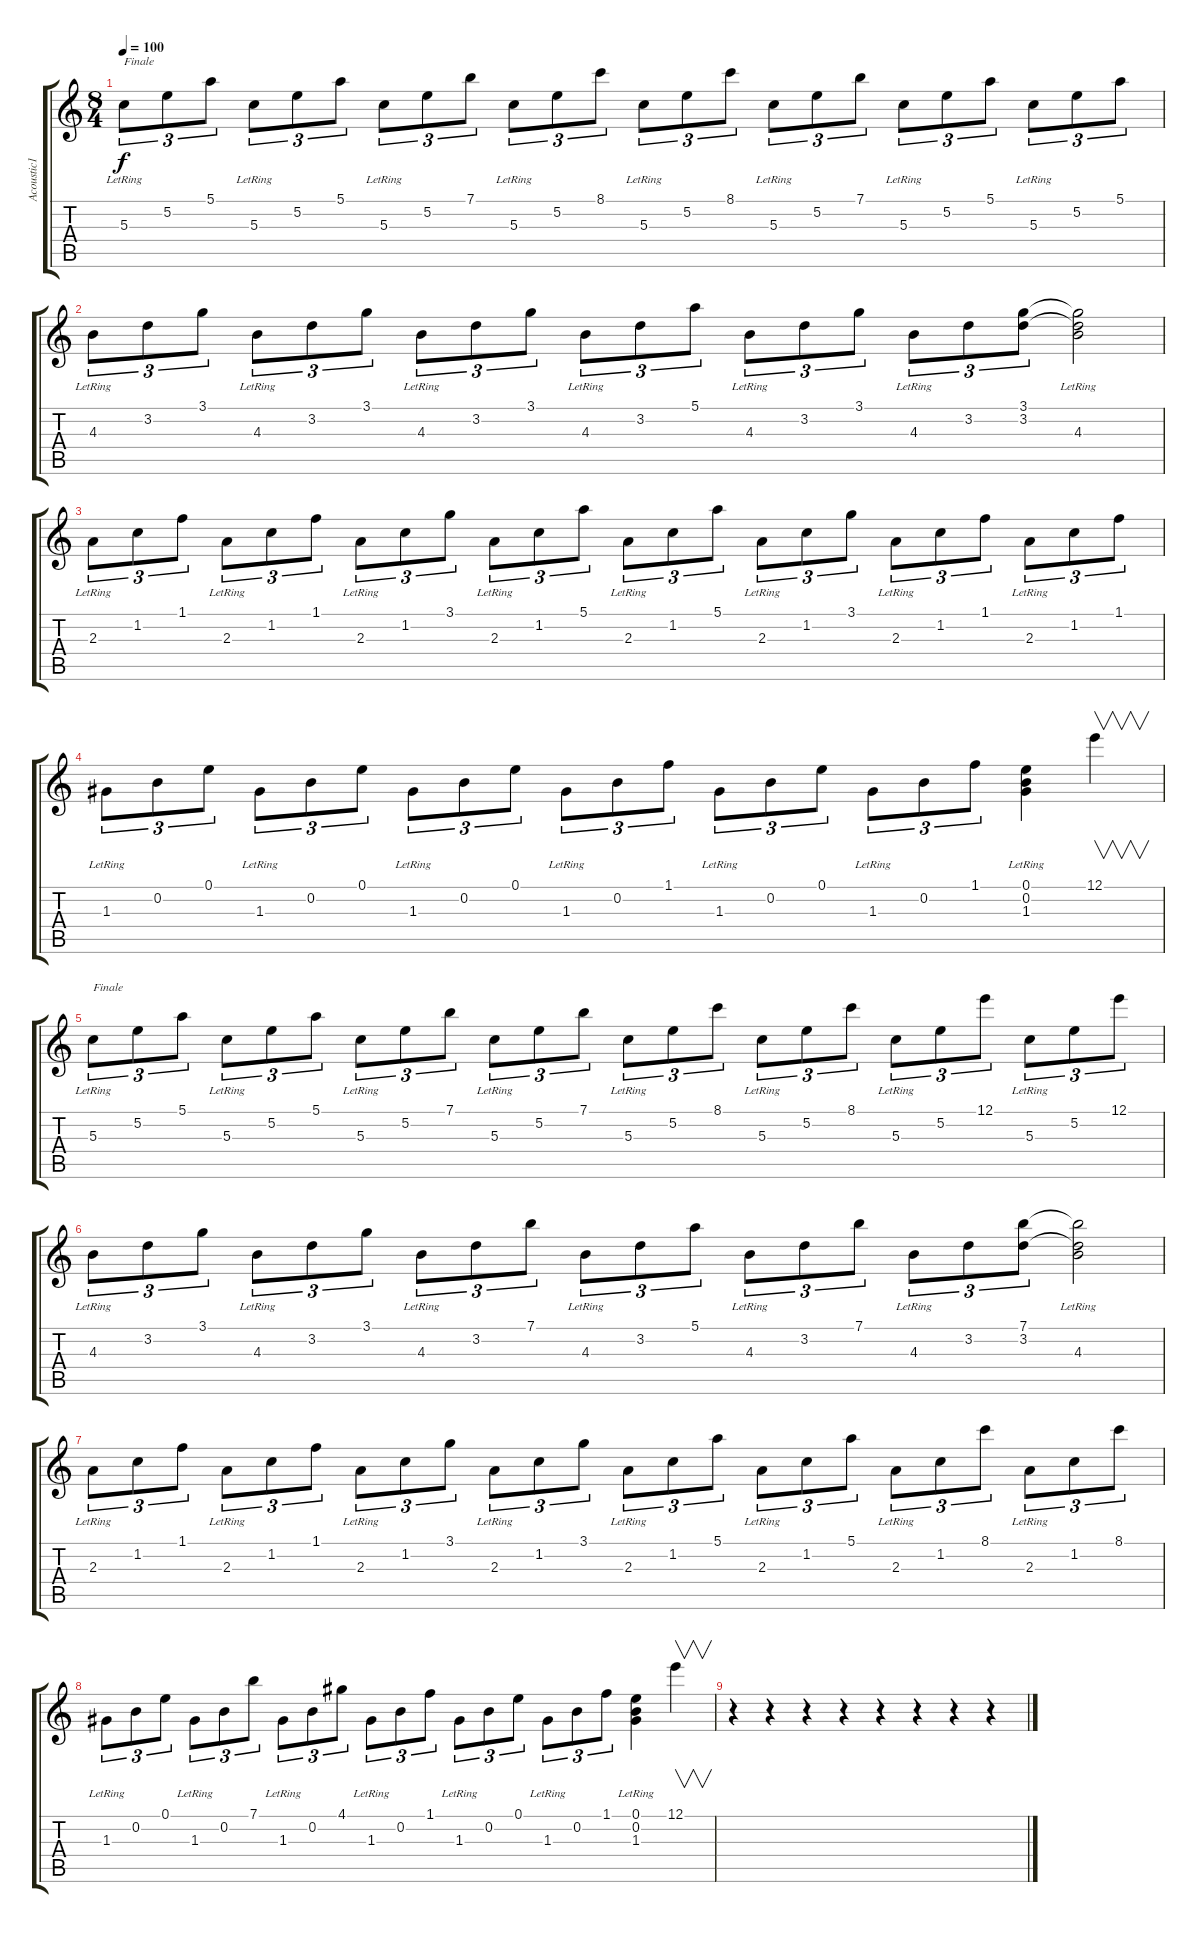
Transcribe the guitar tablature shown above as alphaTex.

\track ("Acoustic1" "Acoustic1") {instrument acousticguitarnylon}
\staff {score tabs}
\tuning (E4 B3 G3 D3 A2 E2) {hide}
\ts (8 4)
\tempo 100
\clef g2
\ks c
5.3{lr}.8{tu (3 2) txt "Finale" dy f volume 14} 5.2.8{tu (3 2)} 5.1.8{tu (3 2)} 5.3{lr}.8{tu (3 2)} 5.2.8{tu (3 2)} 5.1.8{tu (3 2)} 5.3{lr}.8{tu (3 2)} 5.2.8{tu (3 2)} 7.1.8{tu (3 2)} 5.3{lr}.8{tu (3 2)} 5.2.8{tu (3 2)} 8.1.8{tu (3 2)} 5.3{lr}.8{tu (3 2)} 5.2.8{tu (3 2)} 8.1.8{tu (3 2)} 5.3{lr}.8{tu (3 2)} 5.2.8{tu (3 2)} 7.1.8{tu (3 2)} 5.3{lr}.8{tu (3 2)} 5.2.8{tu (3 2)} 5.1.8{tu (3 2)} 5.3{lr}.8{tu (3 2)} 5.2.8{tu (3 2)} 5.1.8{tu (3 2)} |
4.3{lr}.8{tu (3 2)} 3.2.8{tu (3 2)} 3.1.8{tu (3 2)} 4.3{lr}.8{tu (3 2)} 3.2.8{tu (3 2)} 3.1.8{tu (3 2)} 4.3{lr}.8{tu (3 2)} 3.2.8{tu (3 2)} 3.1.8{tu (3 2)} 4.3{lr}.8{tu (3 2)} 3.2.8{tu (3 2)} 5.1.8{tu (3 2)} 4.3{lr}.8{tu (3 2)} 3.2.8{tu (3 2)} 3.1.8{tu (3 2)} 4.3{lr}.8{tu (3 2)} 3.2.8{tu (3 2)} (3.1 3.2).8{tu (3 2)} (3.1{t} 3.2{t} 4.3{lr}).2 |
2.3{lr}.8{tu (3 2) volume 10} 1.2.8{tu (3 2)} 1.1.8{tu (3 2)} 2.3{lr}.8{tu (3 2)} 1.2.8{tu (3 2)} 1.1.8{tu (3 2)} 2.3{lr}.8{tu (3 2)} 1.2.8{tu (3 2)} 3.1.8{tu (3 2)} 2.3{lr}.8{tu (3 2)} 1.2.8{tu (3 2)} 5.1.8{tu (3 2)} 2.3{lr}.8{tu (3 2)} 1.2.8{tu (3 2)} 5.1.8{tu (3 2)} 2.3{lr}.8{tu (3 2)} 1.2.8{tu (3 2)} 3.1.8{tu (3 2)} 2.3{lr}.8{tu (3 2)} 1.2.8{tu (3 2)} 1.1.8{tu (3 2)} 2.3{lr}.8{tu (3 2)} 1.2.8{tu (3 2)} 1.1.8{tu (3 2)} |
1.3{lr}.8{tu (3 2)} 0.2.8{tu (3 2)} 0.1.8{tu (3 2)} 1.3{lr}.8{tu (3 2)} 0.2.8{tu (3 2)} 0.1.8{tu (3 2)} 1.3{lr}.8{tu (3 2)} 0.2.8{tu (3 2)} 0.1.8{tu (3 2)} 1.3{lr}.8{tu (3 2)} 0.2.8{tu (3 2)} 1.1.8{tu (3 2)} 1.3{lr}.8{tu (3 2)} 0.2.8{tu (3 2)} 0.1.8{tu (3 2)} 1.3{lr}.8{tu (3 2)} 0.2.8{tu (3 2)} 1.1.8{tu (3 2)} (0.1 0.2 1.3{lr}).4 12.1.4{v} |
5.3{lr}.8{tu (3 2) txt "Finale" volume 4} 5.2.8{tu (3 2)} 5.1.8{tu (3 2)} 5.3{lr}.8{tu (3 2)} 5.2.8{tu (3 2)} 5.1.8{tu (3 2)} 5.3{lr}.8{tu (3 2)} 5.2.8{tu (3 2)} 7.1.8{tu (3 2)} 5.3{lr}.8{tu (3 2)} 5.2.8{tu (3 2)} 7.1.8{tu (3 2)} 5.3{lr}.8{tu (3 2)} 5.2.8{tu (3 2)} 8.1.8{tu (3 2)} 5.3{lr}.8{tu (3 2)} 5.2.8{tu (3 2)} 8.1.8{tu (3 2)} 5.3{lr}.8{tu (3 2)} 5.2.8{tu (3 2)} 12.1.8{tu (3 2)} 5.3{lr}.8{tu (3 2)} 5.2.8{tu (3 2)} 12.1.8{tu (3 2)} |
4.3{lr}.8{tu (3 2)} 3.2.8{tu (3 2)} 3.1.8{tu (3 2)} 4.3{lr}.8{tu (3 2)} 3.2.8{tu (3 2)} 3.1.8{tu (3 2)} 4.3{lr}.8{tu (3 2)} 3.2.8{tu (3 2)} 7.1.8{tu (3 2)} 4.3{lr}.8{tu (3 2)} 3.2.8{tu (3 2)} 5.1.8{tu (3 2)} 4.3{lr}.8{tu (3 2)} 3.2.8{tu (3 2)} 7.1.8{tu (3 2)} 4.3{lr}.8{tu (3 2)} 3.2.8{tu (3 2)} (7.1 3.2).8{tu (3 2)} (7.1{t} 3.2{t} 4.3{lr}).2 |
2.3{lr}.8{tu (3 2)} 1.2.8{tu (3 2)} 1.1.8{tu (3 2)} 2.3{lr}.8{tu (3 2)} 1.2.8{tu (3 2)} 1.1.8{tu (3 2)} 2.3{lr}.8{tu (3 2)} 1.2.8{tu (3 2)} 3.1.8{tu (3 2)} 2.3{lr}.8{tu (3 2)} 1.2.8{tu (3 2)} 3.1.8{tu (3 2)} 2.3{lr}.8{tu (3 2)} 1.2.8{tu (3 2)} 5.1.8{tu (3 2)} 2.3{lr}.8{tu (3 2)} 1.2.8{tu (3 2)} 5.1.8{tu (3 2)} 2.3{lr}.8{tu (3 2)} 1.2.8{tu (3 2)} 8.1.8{tu (3 2)} 2.3{lr}.8{tu (3 2)} 1.2.8{tu (3 2)} 8.1.8{tu (3 2)} |
1.3{lr}.8{tu (3 2) volume 0} 0.2.8{tu (3 2)} 0.1.8{tu (3 2)} 1.3{lr}.8{tu (3 2)} 0.2.8{tu (3 2)} 7.1.8{tu (3 2)} 1.3{lr}.8{tu (3 2)} 0.2.8{tu (3 2)} 4.1.8{tu (3 2)} 1.3{lr}.8{tu (3 2)} 0.2.8{tu (3 2)} 1.1.8{tu (3 2)} 1.3{lr}.8{tu (3 2)} 0.2.8{tu (3 2)} 0.1.8{tu (3 2)} 1.3{lr}.8{tu (3 2)} 0.2.8{tu (3 2)} 1.1.8{tu (3 2)} (0.1 0.2 1.3{lr}).4 12.1.4{v} |
r.4 r.4 r.4 r.4 r.4 r.4 r.4 r.4
